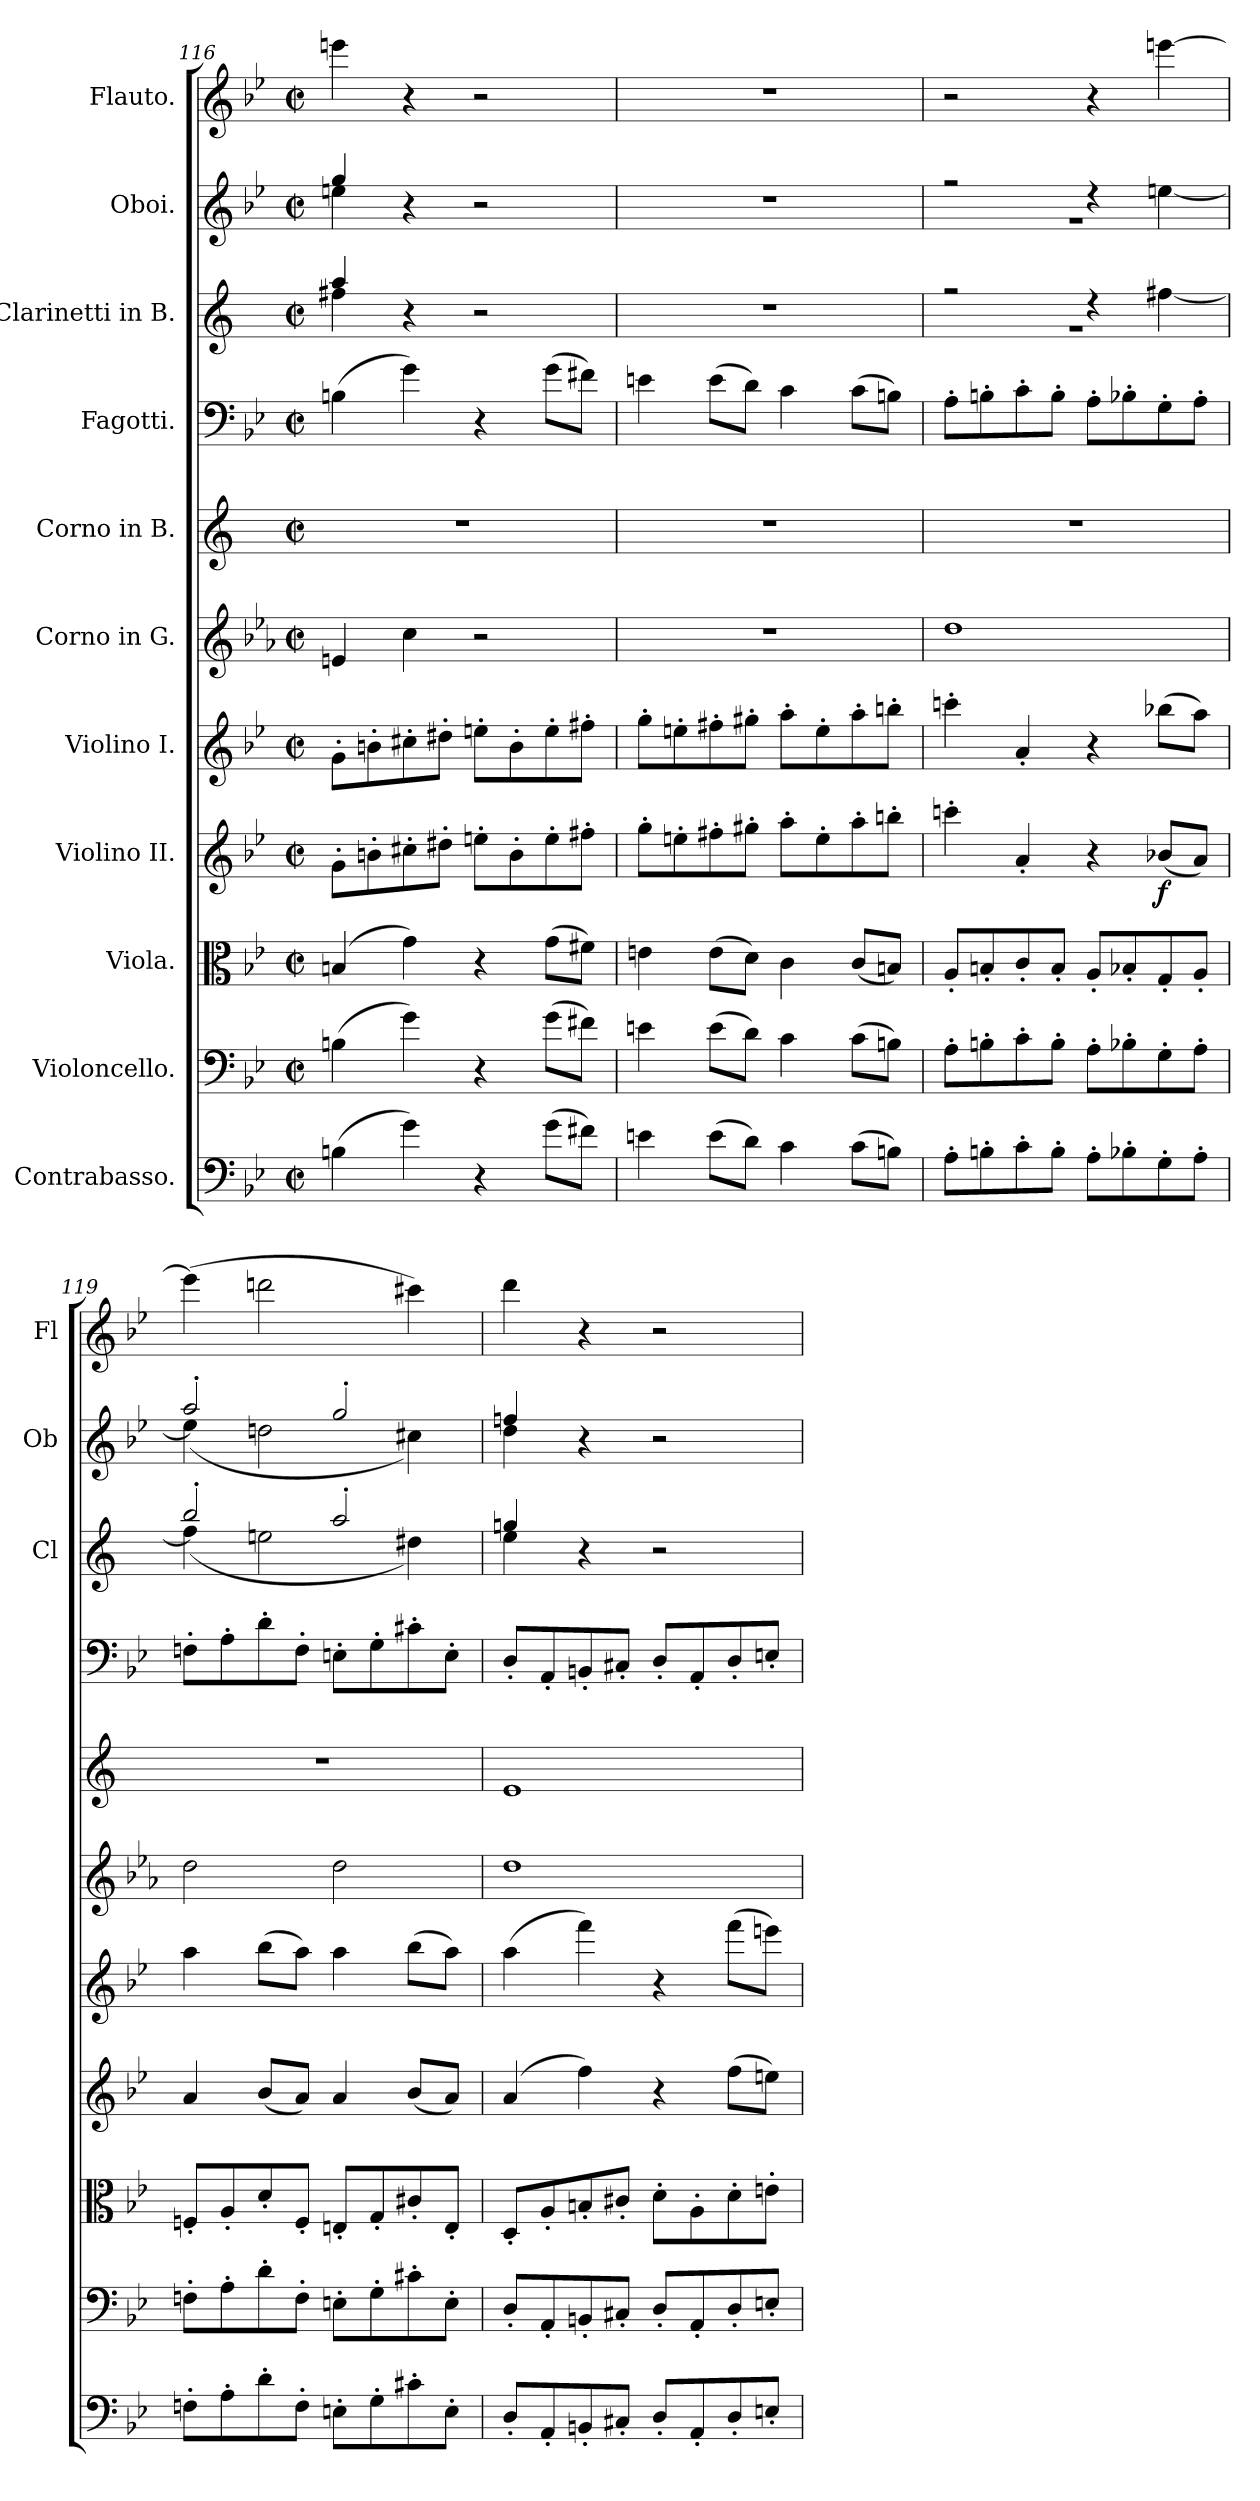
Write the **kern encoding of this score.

**kern	**kern	**kern	**kern	**dynam	**kern	**kern	**kern	**kern	**kern	**kern	**kern
*part11	*part10	*part9	*part8	*part8	*part7	*part6	*part5	*part4	*part3	*part2	*part1
*staff11	*staff10	*staff9	*staff8	*staff8	*staff7	*staff6	*staff5	*staff4	*staff3	*staff2	*staff1
*I"Contrabasso.	*I"Violoncello.	*I"Viola.	*I"Violino II.	*	*I"Violino I.	*I"Corno in G.	*I"Corno in B.	*I"Fagotti.	*I"Clarinetti in B.	*I"Oboi.	*I"Flauto.
*	*	*	*	*	*	*	*	*	*I'Cl	*I'Ob	*I'Fl
*clefF4	*clefF4	*clefC3	*clefG2	*	*clefG2	*clefG2	*clefG2	*clefF4	*clefG2	*clefG2	*clefG2
*ITrd7c12	*	*	*	*	*	*ITrd3c5	*ITrd1c2	*	*ITrd1c2	*	*
*k[b-e-]	*k[b-e-]	*k[b-e-]	*k[b-e-]	*	*k[b-e-]	*k[b-e-]	*k[b-e-]	*k[b-e-]	*k[b-e-]	*k[b-e-]	*k[b-e-]
*M2/2	*M2/2	*M2/2	*M2/2	*	*M2/2	*M2/2	*M2/2	*M2/2	*M2/2	*M2/2	*M2/2
*met(c|)	*met(c|)	*met(c|)	*met(c|)	*	*met(c|)	*met(c|)	*met(c|)	*met(c|)	*met(c|)	*met(c|)	*met(c|)
=116	=116	=116	=116	=116	=116	=116	=116	=116	=116	=116	=116
*	*	*	*	*	*	*	*	*	*^	*^	*
(>4BBn\	(>4Bn\	(>4Bn/	8g'\L	.	8g'\L	4Bn/	1r	(>4Bn\	4gg/	4een\	4gg/	4een\	4eeen\
.	.	.	8bn'\	.	8bn'\	.	.	.	.	.	.	.	.
4G\)	4g\)	4g\)	8cc#X'\	.	8cc#X'\	4g\	.	4g\)	4r	2.ryy	4r	2.ryy	4r
.	.	.	8dd#X'\J	.	8dd#X'\J	.	.	.	.	.	.	.	.
4r	4r	4r	8een'\L	.	8een'\L	2r	.	4r	2r	.	2r	.	2r
.	.	.	8b'\	.	8b'\	.	.	.	.	.	.	.	.
(>8G\L	(>8g\L	(>8g\L	8ee'\	.	8ee'\	.	.	(>8g\L	.	.	.	.	.
8F#X\J)	8f#X\J)	8f#X\J)	8ff#X'\J	.	8ff#X'\J	.	.	8f#X\J)	.	.	.	.	.
*	*	*	*	*	*	*	*	*	*v	*v	*	*	*
*	*	*	*	*	*	*	*	*	*	*v	*v	*
=117	=117	=117	=117	=117	=117	=117	=117	=117	=117	=117	=117
4En\	4en\	4en\	8gg'\L	.	8gg'\L	1r	1r	4en\	1r	1r	1r
.	.	.	8een'\	.	8een'\	.	.	.	.	.	.
(>8E\L	(>8e\L	(>8e\L	8ff#X'\	.	8ff#X'\	.	.	(>8e\L	.	.	.
8D\J)	8d\J)	8d\J)	8gg#X'\J	.	8gg#X'\J	.	.	8d\J)	.	.	.
4C\	4c\	4c\	8aa'\L	.	8aa'\L	.	.	4c\	.	.	.
.	.	.	8ee'\	.	8ee'\	.	.	.	.	.	.
(>8C\L	(>8c\L	(<8c/L	8aa'\	.	8aa'\	.	.	(>8c\L	.	.	.
8BBn\J)	8Bn\J)	8Bn/J)	8bbn'\J	.	8bbn'\J	.	.	8Bn\J)	.	.	.
=118	=118	=118	=118	=118	=118	=118	=118	=118	=118	=118	=118
*	*	*	*	*	*	*	*	*	*^	*^	*
8AA'\L	8A'\L	8A'/L	4cccn'\	.	4cccn'\	1a	1r	8A'\L	1rg	2rff	1rg	2rff	2r
8BBn'\	8Bn'\	8Bn'/	.	.	.	.	.	8Bn'\	.	.	.	.	.
8C'\	8c'\	8c'/	4a'/	.	4a'/	.	.	8c'\	.	.	.	.	.
8BB'\J	8B'\J	8B'/J	.	.	.	.	.	8B'\J	.	.	.	.	.
8AA'\L	8A'\L	8A'/L	4r	.	4r	.	.	8A'\L	.	4rdd	.	4rdd	4r
8BB-X'\	8B-X'\	8B-X'/	.	.	.	.	.	8B-X'\	.	.	.	.	.
!	!	!	!	!LO:DY:b	!	!	!	!	!	!	!	!	!
8GG'\	8G'\	8G'/	(<8b-X/L	f	(>8bb-X\L	.	.	8G'\	.	[4een\	.	[4een\	[4eeen\
8AA'\J	8A'\J	8A'/J	8a/J)	.	8aa\J)	.	.	8A'\J	.	.	.	.	.
!!LO:PB:g=z
=119	=119	=119	=119	=119	=119	=119	=119	=119	=119	=119	=119	=119	=119
8FFn'\L	8Fn'\L	8Fn'/L	4a/	.	4aa\	2a\	1r	8Fn'\L	2aa'/	(<4ee\]	2aa'/	(<4ee\]	(>4eee\]
8AA'\	8A'\	8A'/	.	.	.	.	.	8A'\	.	.	.	.	.
8D'\	8d'\	8d'/	(<8b-/L	.	(>8bb-\L	.	.	8d'\	.	2ddn\	.	2ddn\	2dddn\
8FF'\J	8F'\J	8F'/J	8a/J)	.	8aa\J)	.	.	8F'\J	.	.	.	.	.
8EEn'\L	8En'\L	8En'/L	4a/	.	4aa\	2a\	.	8En'\L	2gg'/	.	2gg'/	.	.
8GG'\	8G'\	8G'/	.	.	.	.	.	8G'\	.	.	.	.	.
8C#X'\	8c#X'\	8c#X'/	(<8b-/L	.	(>8bb-\L	.	.	8c#X'\	.	4cc#X\)	.	4cc#X\)	4ccc#X\)
8EE'\J	8E'\J	8E'/J	8a/J)	.	8aa\J)	.	.	8E'\J	.	.	.	.	.
=120	=120	=120	=120	=120	=120	=120	=120	=120	=120	=120	=120	=120	=120
8DD'/L	8D'/L	8D'/L	(>4a/	.	(>4aa\	1a	1d	8D'/L	4ffn/	4dd\	4ffn/	4dd\	4ddd\
8AAA'/	8AA'/	8A'/	.	.	.	.	.	8AA'/	.	.	.	.	.
8BBBn'/	8BBn'/	8Bn'/	4ff\)	.	4fff\)	.	.	8BBn'/	4r	2.ryy	4r	2.ryy	4r
8CC#X'/J	8C#X'/J	8c#X'/J	.	.	.	.	.	8C#X'/J	.	.	.	.	.
8DD'/L	8D'/L	8d'\L	4r	.	4r	.	.	8D'/L	2r	.	2r	.	2r
8AAA'/	8AA'/	8A'\	.	.	.	.	.	8AA'/	.	.	.	.	.
8DD'/	8D'/	8d'\	(>8ff\L	.	(>8fff\L	.	.	8D'/	.	.	.	.	.
8EEn'/J	8En'/J	8en'\J	8een\J)	.	8eeen\J)	.	.	8En'/J	.	.	.	.	.
*	*	*	*	*	*	*	*	*	*v	*v	*	*	*
*	*	*	*	*	*	*	*	*	*	*v	*v	*
=	=	=	=	=	=	=	=	=	=	=	=
*-	*-	*-	*-	*-	*-	*-	*-	*-	*-	*-	*-
